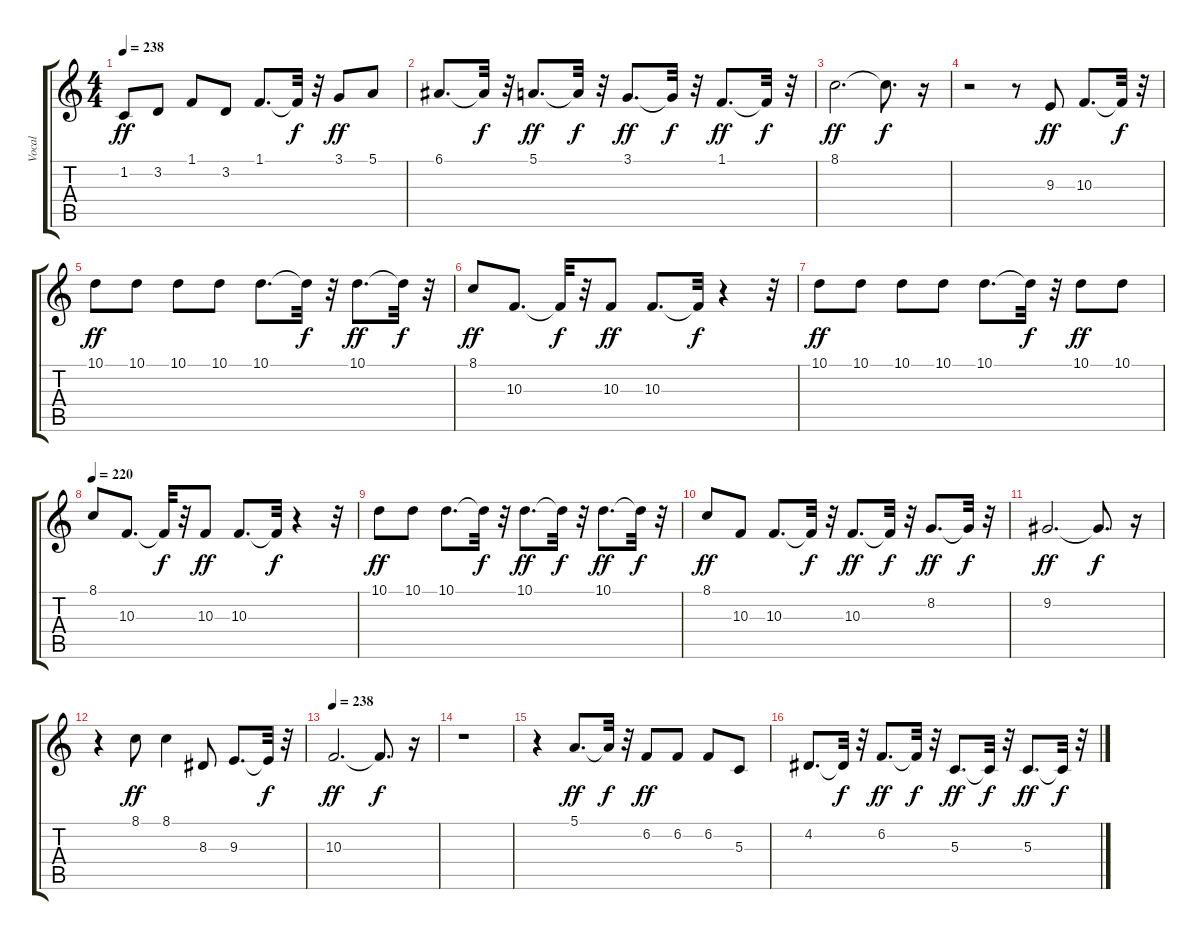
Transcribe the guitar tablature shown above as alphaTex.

\track ("Vocal" "Vocal") {instrument choiraahs}
\staff {score tabs}
\tuning (E4 B3 G3 D3 A2 E2) {hide}
\ts (4 4)
\tempo 238
\clef g2
\ks c
1.2.8{dy ff} 3.2.8 1.1.8 3.2.8 1.1.8{d} 1.1{t}.32{dy f} r.32 3.1.8{dy ff} 5.1.8 |
6.1.8{d} 6.1{t}.32{dy f} r.32 5.1.8{d dy ff} 5.1{t}.32{dy f} r.32 3.1.8{d dy ff} 3.1{t}.32{dy f} r.32 1.1.8{d dy ff} 1.1{t}.32{dy f} r.32 |
8.1.2{d dy ff} 8.1{t}.8{d dy f} r.16 |
r.2 r.8 9.3.8{dy ff} 10.3.8{d} 10.3{t}.32{dy f} r.32 |
10.1.8{dy ff} 10.1.8 10.1.8 10.1.8 10.1.8{d} 10.1{t}.32{dy f} r.32 10.1.8{d dy ff} 10.1{t}.32{dy f} r.32 |
8.1.8{dy ff} 10.3.8{d} 10.3{t}.32{dy f} r.32 10.3.8{dy ff} 10.3.8{d} 10.3{t}.32{dy f} r.4 r.32 |
10.1.8{dy ff} 10.1.8 10.1.8 10.1.8 10.1.8{d} 10.1{t}.32{dy f} r.32 10.1.8{dy ff} 10.1.8 |
\tempo 220
8.1.8 10.3.8{d} 10.3{t}.32{dy f} r.32 10.3.8{dy ff} 10.3.8{d} 10.3{t}.32{dy f} r.4 r.32 |
10.1.8{dy ff} 10.1.8 10.1.8{d} 10.1{t}.32{dy f} r.32 10.1.8{d dy ff} 10.1{t}.32{dy f} r.32 10.1.8{d dy ff} 10.1{t}.32{dy f} r.32 |
8.1.8{dy ff} 10.3.8 10.3.8{d} 10.3{t}.32{dy f} r.32 10.3.8{d dy ff} 10.3{t}.32{dy f} r.32 8.2.8{d dy ff} 8.2{t}.32{dy f} r.32 |
9.2.2{d dy ff} 9.2{t}.8{d dy f} r.16 |
r.4 8.1.8{dy ff} 8.1.4 8.3.8 9.3.8{d} 9.3{t}.32{dy f} r.32 |
\tempo 238
10.3.2{d dy ff} 10.3{t}.8{d dy f} r.16 |
r.1 |
r.4 5.1.8{d dy ff} 5.1{t}.32{dy f} r.32 6.2.8{dy ff} 6.2.8 6.2.8 5.3.8 |
4.2.8{d} 4.2{t}.32{dy f} r.32 6.2.8{d dy ff} 6.2{t}.32{dy f} r.32 5.3.8{d dy ff} 5.3{t}.32{dy f} r.32 5.3.8{d dy ff} 5.3{t}.32{dy f} r.32
